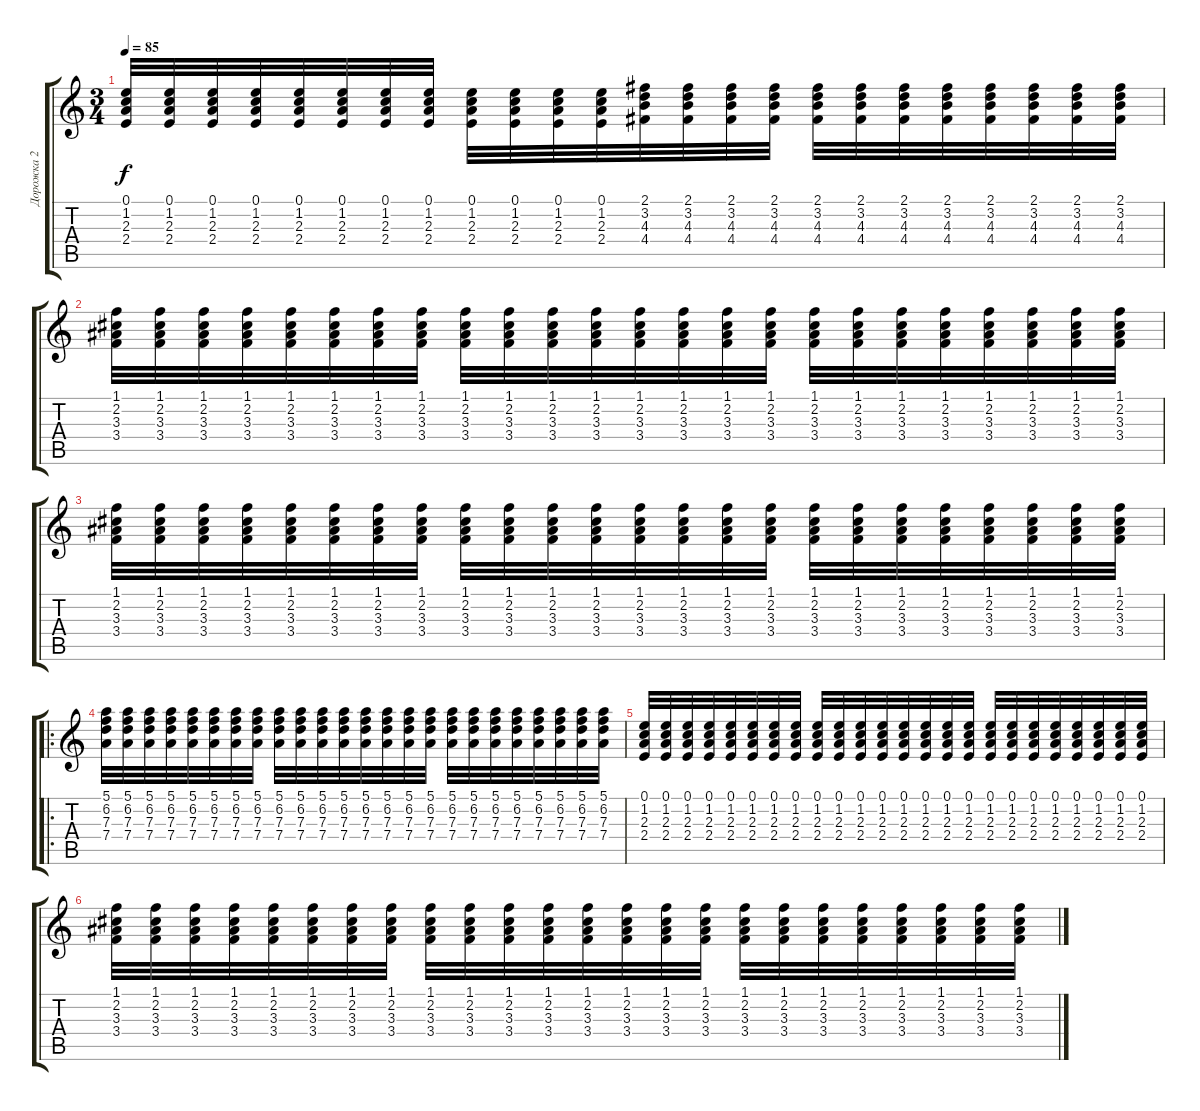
\track ("Дорожка 2" "Дорожка 2") {instrument distortionguitar}
\staff {score tabs}
\tuning (E4 B3 G3 D3 A2 E2) {hide}
\ts (3 4)
\tempo 85
\clef g2
\ks c
(0.1 1.2 2.3 2.4).32{dy f} (0.1 1.2 2.3 2.4).32 (0.1 1.2 2.3 2.4).32 (0.1 1.2 2.3 2.4).32 (0.1 1.2 2.3 2.4).32 (0.1 1.2 2.3 2.4).32 (0.1 1.2 2.3 2.4).32 (0.1 1.2 2.3 2.4).32 (0.1 1.2 2.3 2.4).32 (0.1 1.2 2.3 2.4).32 (0.1 1.2 2.3 2.4).32 (0.1 1.2 2.3 2.4).32 (2.1 3.2 4.3 4.4).32 (2.1 3.2 4.3 4.4).32 (2.1 3.2 4.3 4.4).32 (2.1 3.2 4.3 4.4).32 (2.1 3.2 4.3 4.4).32 (2.1 3.2 4.3 4.4).32 (2.1 3.2 4.3 4.4).32 (2.1 3.2 4.3 4.4).32 (2.1 3.2 4.3 4.4).32 (2.1 3.2 4.3 4.4).32 (2.1 3.2 4.3 4.4).32 (2.1 3.2 4.3 4.4).32 |
(1.1 2.2 3.3 3.4).32 (1.1 2.2 3.3 3.4).32 (1.1 2.2 3.3 3.4).32 (1.1 2.2 3.3 3.4).32 (1.1 2.2 3.3 3.4).32 (1.1 2.2 3.3 3.4).32 (1.1 2.2 3.3 3.4).32 (1.1 2.2 3.3 3.4).32 (1.1 2.2 3.3 3.4).32 (1.1 2.2 3.3 3.4).32 (1.1 2.2 3.3 3.4).32 (1.1 2.2 3.3 3.4).32 (1.1 2.2 3.3 3.4).32 (1.1 2.2 3.3 3.4).32 (1.1 2.2 3.3 3.4).32 (1.1 2.2 3.3 3.4).32 (1.1 2.2 3.3 3.4).32 (1.1 2.2 3.3 3.4).32 (1.1 2.2 3.3 3.4).32 (1.1 2.2 3.3 3.4).32 (1.1 2.2 3.3 3.4).32 (1.1 2.2 3.3 3.4).32 (1.1 2.2 3.3 3.4).32 (1.1 2.2 3.3 3.4).32 |
(1.1 2.2 3.3 3.4).32 (1.1 2.2 3.3 3.4).32 (1.1 2.2 3.3 3.4).32 (1.1 2.2 3.3 3.4).32 (1.1 2.2 3.3 3.4).32 (1.1 2.2 3.3 3.4).32 (1.1 2.2 3.3 3.4).32 (1.1 2.2 3.3 3.4).32 (1.1 2.2 3.3 3.4).32 (1.1 2.2 3.3 3.4).32 (1.1 2.2 3.3 3.4).32 (1.1 2.2 3.3 3.4).32 (1.1 2.2 3.3 3.4).32 (1.1 2.2 3.3 3.4).32 (1.1 2.2 3.3 3.4).32 (1.1 2.2 3.3 3.4).32 (1.1 2.2 3.3 3.4).32 (1.1 2.2 3.3 3.4).32 (1.1 2.2 3.3 3.4).32 (1.1 2.2 3.3 3.4).32 (1.1 2.2 3.3 3.4).32 (1.1 2.2 3.3 3.4).32 (1.1 2.2 3.3 3.4).32 (1.1 2.2 3.3 3.4).32 |
\ro
(5.1 6.2 7.3 7.4).32 (5.1 6.2 7.3 7.4).32 (5.1 6.2 7.3 7.4).32 (5.1 6.2 7.3 7.4).32 (5.1 6.2 7.3 7.4).32 (5.1 6.2 7.3 7.4).32 (5.1 6.2 7.3 7.4).32 (5.1 6.2 7.3 7.4).32 (5.1 6.2 7.3 7.4).32 (5.1 6.2 7.3 7.4).32 (5.1 6.2 7.3 7.4).32 (5.1 6.2 7.3 7.4).32 (5.1 6.2 7.3 7.4).32 (5.1 6.2 7.3 7.4).32 (5.1 6.2 7.3 7.4).32 (5.1 6.2 7.3 7.4).32 (5.1 6.2 7.3 7.4).32 (5.1 6.2 7.3 7.4).32 (5.1 6.2 7.3 7.4).32 (5.1 6.2 7.3 7.4).32 (5.1 6.2 7.3 7.4).32 (5.1 6.2 7.3 7.4).32 (5.1 6.2 7.3 7.4).32 (5.1 6.2 7.3 7.4).32 |
(0.1 1.2 2.3 2.4).32 (0.1 1.2 2.3 2.4).32 (0.1 1.2 2.3 2.4).32 (0.1 1.2 2.3 2.4).32 (0.1 1.2 2.3 2.4).32 (0.1 1.2 2.3 2.4).32 (0.1 1.2 2.3 2.4).32 (0.1 1.2 2.3 2.4).32 (0.1 1.2 2.3 2.4).32 (0.1 1.2 2.3 2.4).32 (0.1 1.2 2.3 2.4).32 (0.1 1.2 2.3 2.4).32 (0.1 1.2 2.3 2.4).32 (0.1 1.2 2.3 2.4).32 (0.1 1.2 2.3 2.4).32 (0.1 1.2 2.3 2.4).32 (0.1 1.2 2.3 2.4).32 (0.1 1.2 2.3 2.4).32 (0.1 1.2 2.3 2.4).32 (0.1 1.2 2.3 2.4).32 (0.1 1.2 2.3 2.4).32 (0.1 1.2 2.3 2.4).32 (0.1 1.2 2.3 2.4).32 (0.1 1.2 2.3 2.4).32 |
(1.1 2.2 3.3 3.4).32 (1.1 2.2 3.3 3.4).32 (1.1 2.2 3.3 3.4).32 (1.1 2.2 3.3 3.4).32 (1.1 2.2 3.3 3.4).32 (1.1 2.2 3.3 3.4).32 (1.1 2.2 3.3 3.4).32 (1.1 2.2 3.3 3.4).32 (1.1 2.2 3.3 3.4).32 (1.1 2.2 3.3 3.4).32 (1.1 2.2 3.3 3.4).32 (1.1 2.2 3.3 3.4).32 (1.1 2.2 3.3 3.4).32 (1.1 2.2 3.3 3.4).32 (1.1 2.2 3.3 3.4).32 (1.1 2.2 3.3 3.4).32 (1.1 2.2 3.3 3.4).32 (1.1 2.2 3.3 3.4).32 (1.1 2.2 3.3 3.4).32 (1.1 2.2 3.3 3.4).32 (1.1 2.2 3.3 3.4).32 (1.1 2.2 3.3 3.4).32 (1.1 2.2 3.3 3.4).32 (1.1 2.2 3.3 3.4).32
